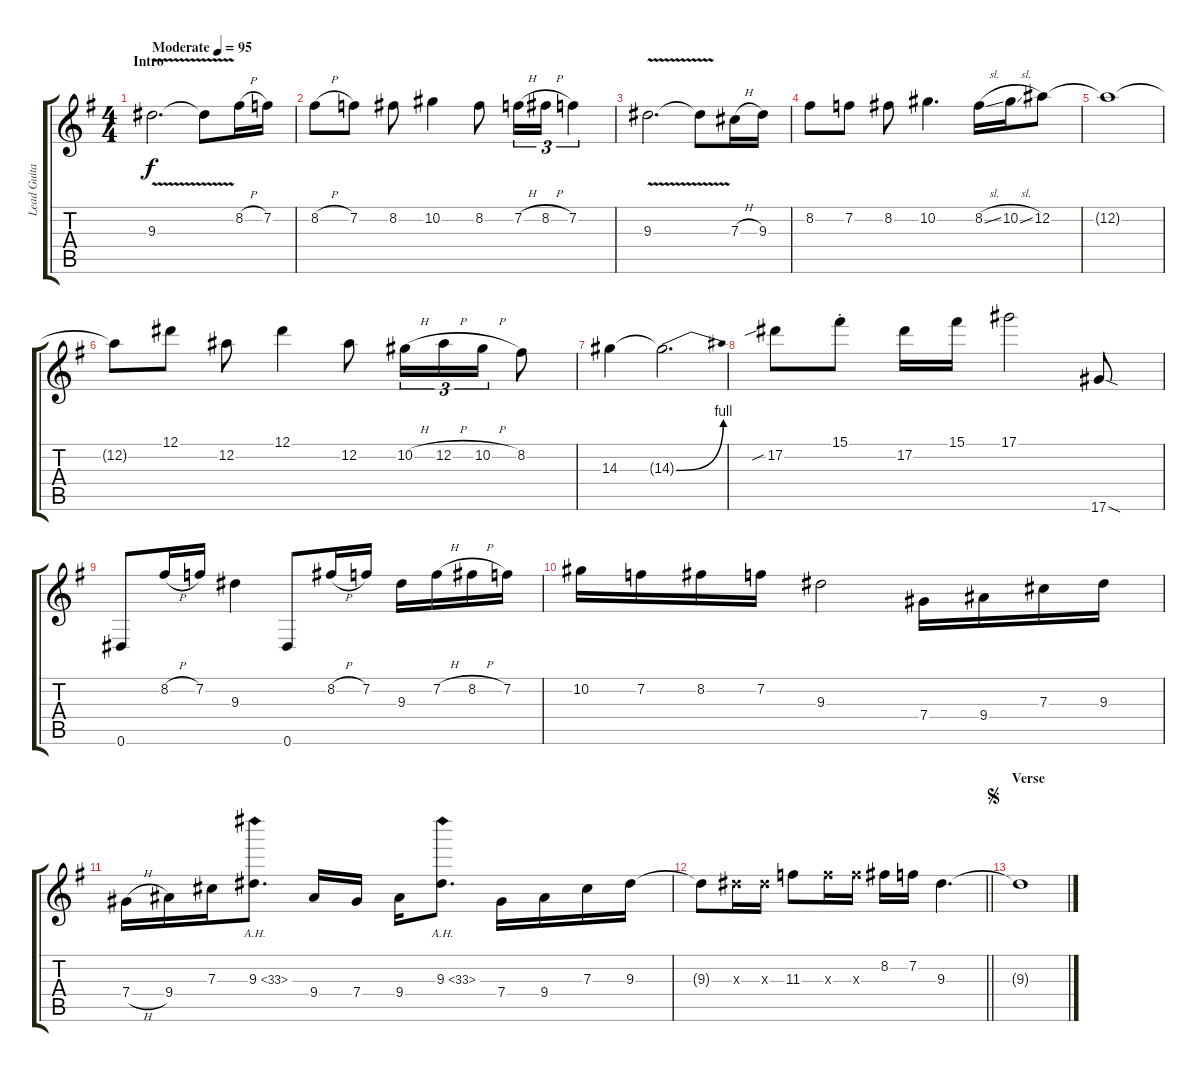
\track ("Lead Guitar" "Lead Guita") {instrument distortionguitar}
\staff {score tabs}
\tuning (Eb4 Bb3 Gb3 Db3 Ab2 Eb2) {hide}
\ts (4 4)
\section ("" "Intro")
\tempo (95 "Moderate")
\clef g2
\ks eminor
9.3{v}.2{d dy f instrument distortionguitar} 9.3{t}.8 8.2{h}.16 7.2.16 |
8.2{h}.8 7.2.8 8.2.8 10.2.4 8.2.8 7.2{h}.16{tu (3 2)} 8.2{h}.16{tu (3 2)} 7.2.4{tu (3 2)} |
9.3{v}.2{d} 9.3{t}.8 7.3{h}.16 9.3.16 |
8.2.8 7.2.8 8.2.8 10.2.4{d} 8.2{sl}.16 10.2{sl}.16 12.2.8 |
12.2{t}.1 |
12.2{t}.8 12.1.8 12.2.8 12.1.4 12.2.8 10.2{h}.16{tu (3 2)} 12.2{h}.16{tu (3 2)} 10.2{h}.16{tu (3 2)} 8.2.8 |
14.3.4 14.3{be (bend 0 0 60 4) t}.2{d} |
17.2{sib}.8 15.1{st}.8 17.2.16 15.1.16 17.1.2 17.6{sod}.8 |
0.6.8 8.2{h}.16 7.2.16 9.3.4 0.6.8 8.2{h}.16 7.2.16 9.3.16 7.2{h}.16 8.2{h}.16 7.2.16 |
10.2.16 7.2.16 8.2.16 7.2.16 9.3.2 7.4.16 9.4.16 7.3.16 9.3.16 |
7.4{h}.16 9.4.16 7.3.16 9.3{ah 24}.8{d} 9.4.16 7.4.16 9.4.16 9.3{ah 24}.8{d} 7.4.16 9.4.16 7.3.16 9.3.16 |
\barLineRight lightlight
9.3{t}.8 9.3{x}.16 9.3{x}.16 11.3.8 11.3{x}.16 11.3{x}.16 8.2.16 7.2.16 9.3.4{d} |
\section ("" "Verse")
\jump segno
9.3{t}.1
